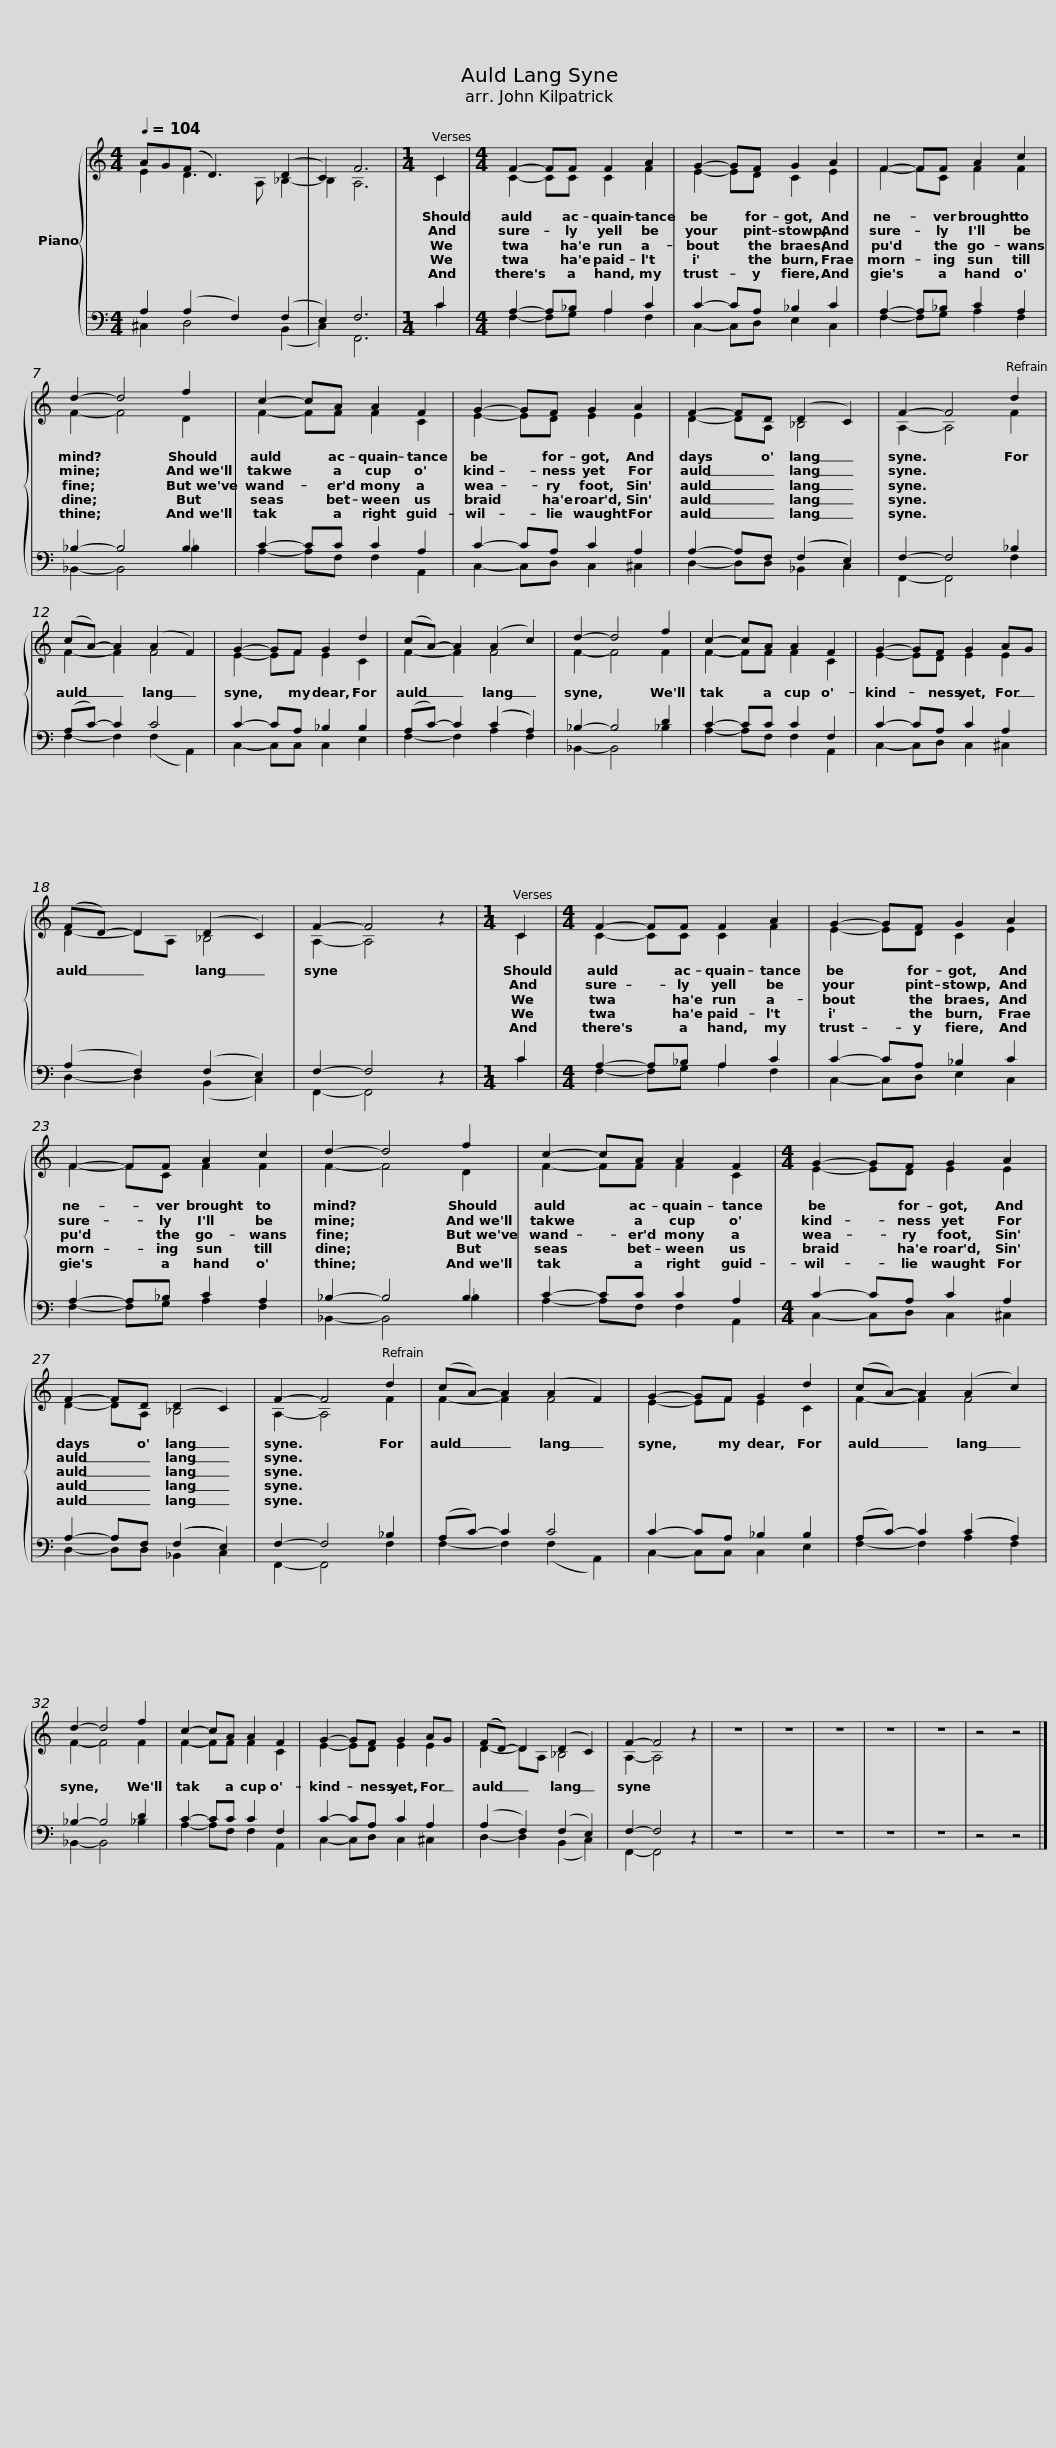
X:1
%%score { ( 1 2 ) | ( 3 4 ) }
L:1/8
Q:1/4=104
M:4/4
I:linebreak $
K:C
V:1 treble
V:2 treble
V:3 bass
V:4 bass
V:1
 AG((F D3)) (D2 | C2) F6 |[M:1/4] C2 |[M:4/4] F2- FF F2 A2 | G2- GF G2 A2 |$ %5
 F2- FF A2 c2 | d2- d4 f2 | c2- cA A2 F2 | G2- GF G2 A2 | F2- FD (D2 C2) |$ %10
 F2- F4 d2 | (cA-) A2 (A2 F2) | G2- GF G2 d2 | (cA-) A2 (A2 c2) | d2- d4 f2 | %15
 c2- cA A2 F2 | G2- GF G2 AG |$ ((FD-)) D2 (D2 C2) | F2- F4 z2 |[M:1/4] C2 | %20
[M:4/4] F2- FF F2 A2 | G2- GF G2 A2 |$ F2- FF A2 c2 | d2- d4 f2 | c2- cA A2 F2 | %25
[M:4/4] G2- GF G2 A2 | F2- FD (D2 C2) |$ F2- F4 d2 | (cA-) A2 (A2 F2) | G2- GF G2 d2 | %30
 (cA-) A2 (A2 c2) | d2- d4 f2 | c2- cA A2 F2 | G2- GF G2 AG |$ ((FD-)) D2 (D2 C2) | %35
 F2- F4 z2 | z8 | z8 | z8 | z8 | %40
 z8 | z4 z4 |] %42
V:2
 E2 D3 A, _B,2- | B,2 A,6 |[M:1/4] C2 |[M:4/4] C2- CC C2 F2 | E2- ED C2 E2 |$ %5
 F2- FC F2 F2 | F2- F4 D2 | F2- FF F2 C2 | E2- ED E2 E2 | D2- DA, _B,4 |$ %10
 A,2- A,4 F2 | F2- F2 F4 | E2- EF E2 C2 | F2- F2 F4 | F2- F4 F2 | %15
 F2- FF F2 C2 | E2- ED E2 E2 |$ D2- DA, _B,4 | A,2- A,4 x2 |[M:1/4] C2 | %20
[M:4/4] C2- CC C2 F2 | E2- ED C2 E2 |$ F2- FC F2 F2 | F2- F4 D2 | F2- FF F2 C2 | %25
[M:4/4] E2- ED E2 E2 | D2- DA, _B,4 |$ A,2- A,4 F2 | F2- F2 F4 | E2- EF E2 C2 | %30
 F2- F2 F4 | F2- F4 F2 | F2- FF F2 C2 | E2- ED E2 E2 |$ D2- DA, _B,4 | %35
 A,2- A,4 x2 | x8 | x8 | x8 | x8 | %40
 x8 | z4 z4 |] %42
V:3
 A,2 (A,2 F,2) (F,2 | E,2) F,6 |[M:1/4] C2 |[M:4/4] A,2- A,_B, A,2 C2 | C2- CA, _B,2 C2 |$ %5
 A,2- A,_B, C2 A,2 | _B,2- B,4 B,2 | C2- CC C2 A,2 | C2- CA, C2 A,2 | A,2- A,F, ((F,2 E,2)) |$ %10
 F,2- F,4 _B,2 | (A,C-) C2 C4 | C2- CA, _B,2 B,2 | (A,C-) C2 ((C2 A,2)) | _B,2- B,4 D2 | %15
 C2- CC C2 F,2 | C2- CA, C2 A,2 |$ (A,2 F,2) (F,2 E,2) | F,2- F,4 z2 |[M:1/4] C2 | %20
[M:4/4] A,2- A,_B, A,2 C2 | C2- CA, _B,2 C2 |$ A,2- A,_B, C2 A,2 | _B,2- B,4 B,2 | C2- CC C2 A,2 | %25
[M:4/4] C2- CA, C2 A,2 | A,2- A,F, ((F,2 E,2)) |$ F,2- F,4 _B,2 | (A,C-) C2 C4 | C2- CA, _B,2 B,2 | %30
 (A,C-) C2 ((C2 A,2)) | _B,2- B,4 D2 | C2- CC C2 F,2 | C2- CA, C2 A,2 |$ (A,2 F,2) (F,2 E,2) | %35
 F,2- F,4 z2 | z8 | z8 | z8 | z8 | %40
 z8 | z4 z4 |] %42
V:4
 ^C,2 D,4 (B,,2 | C,2) F,,6 |[M:1/4] C2 |[M:4/4] F,2- F,G, A,2 F,2 | C,2- C,D, E,2 C,2 |$ %5
 F,2- F,G, A,2 F,2 | _B,,2- B,,4 _B,2 | A,2- A,F, F,2 A,,2 | C,2- C,D, C,2 ^C,2 | D,2- D,D, _B,,2 C,2 |$ %10
 F,,2- F,,4 F,2 | F,2- F,2 (F,2 A,,2) | C,2- C,C, C,2 E,2 | F,2- F,2 A,2 F,2 | _B,,2- B,,4 _B,2 | %15
 A,2- A,F, F,2 A,,2 | C,2- C,D, C,2 ^C,2 |$ D,2- D,2 (B,,2 C,2) | F,,2- F,,4 x2 |[M:1/4] C2 | %20
[M:4/4] F,2- F,G, A,2 F,2 | C,2- C,D, E,2 C,2 |$ F,2- F,G, A,2 F,2 | _B,,2- B,,4 _B,2 | A,2- A,F, F,2 A,,2 | %25
[M:4/4] C,2- C,D, C,2 ^C,2 | D,2- D,D, _B,,2 C,2 |$ F,,2- F,,4 F,2 | F,2- F,2 (F,2 A,,2) | C,2- C,C, C,2 E,2 | %30
 F,2- F,2 A,2 F,2 | _B,,2- B,,4 _B,2 | A,2- A,F, F,2 A,,2 | C,2- C,D, C,2 ^C,2 |$ D,2- D,2 (B,,2 C,2) | %35
 F,,2- F,,4 x2 | x8 | x8 | x8 | x8 | %40
 x8 | z4 z4 |] %42
